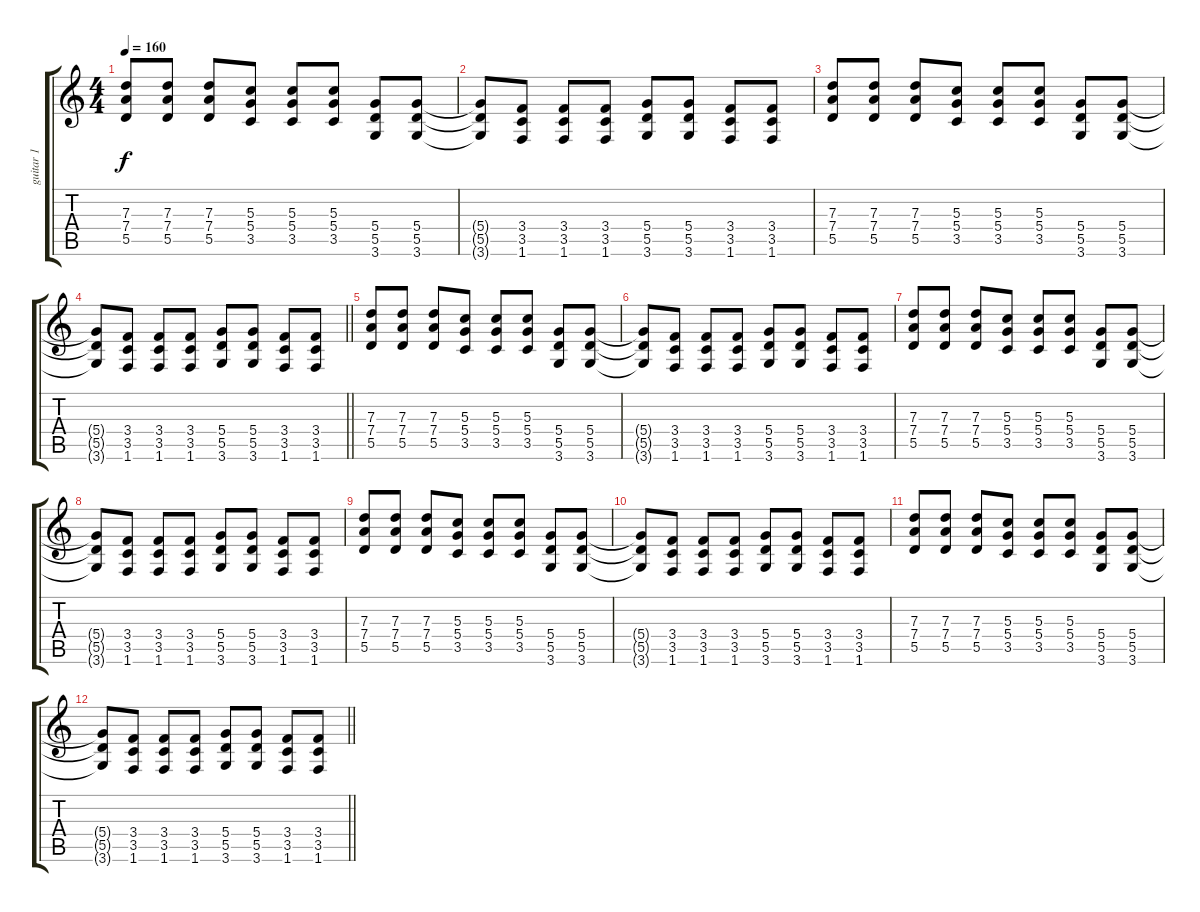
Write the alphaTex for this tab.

\track ("guitar 1" "guitar 1") {instrument distortionguitar}
\staff {score tabs}
\tuning (E4 B3 G3 D3 A2 E2) {hide}
\ts (4 4)
\tempo 160
\clef g2
\ks c
(7.3 7.4 5.5).8{dy f} (7.3 7.4 5.5).8 (7.3 7.4 5.5).8 (5.3 5.4 3.5).8 (5.3 5.4 3.5).8 (5.3 5.4 3.5).8 (5.4 5.5 3.6).8 (5.4 5.5 3.6).8 |
(5.4{t} 5.5{t} 3.6{t}).8 (3.4 3.5 1.6).8 (3.4 3.5 1.6).8 (3.4 3.5 1.6).8 (5.4 5.5 3.6).8 (5.4 5.5 3.6).8 (3.4 3.5 1.6).8 (3.4 3.5 1.6).8 |
(7.3 7.4 5.5).8 (7.3 7.4 5.5).8 (7.3 7.4 5.5).8 (5.3 5.4 3.5).8 (5.3 5.4 3.5).8 (5.3 5.4 3.5).8 (5.4 5.5 3.6).8 (5.4 5.5 3.6).8 |
\barLineRight lightlight
(5.4{t} 5.5{t} 3.6{t}).8 (3.4 3.5 1.6).8 (3.4 3.5 1.6).8 (3.4 3.5 1.6).8 (5.4 5.5 3.6).8 (5.4 5.5 3.6).8 (3.4 3.5 1.6).8 (3.4 3.5 1.6).8 |
(7.3 7.4 5.5).8 (7.3 7.4 5.5).8 (7.3 7.4 5.5).8 (5.3 5.4 3.5).8 (5.3 5.4 3.5).8 (5.3 5.4 3.5).8 (5.4 5.5 3.6).8 (5.4 5.5 3.6).8 |
(5.4{t} 5.5{t} 3.6{t}).8 (3.4 3.5 1.6).8 (3.4 3.5 1.6).8 (3.4 3.5 1.6).8 (5.4 5.5 3.6).8 (5.4 5.5 3.6).8 (3.4 3.5 1.6).8 (3.4 3.5 1.6).8 |
(7.3 7.4 5.5).8 (7.3 7.4 5.5).8 (7.3 7.4 5.5).8 (5.3 5.4 3.5).8 (5.3 5.4 3.5).8 (5.3 5.4 3.5).8 (5.4 5.5 3.6).8 (5.4 5.5 3.6).8 |
(5.4{t} 5.5{t} 3.6{t}).8 (3.4 3.5 1.6).8 (3.4 3.5 1.6).8 (3.4 3.5 1.6).8 (5.4 5.5 3.6).8 (5.4 5.5 3.6).8 (3.4 3.5 1.6).8 (3.4 3.5 1.6).8 |
(7.3 7.4 5.5).8 (7.3 7.4 5.5).8 (7.3 7.4 5.5).8 (5.3 5.4 3.5).8 (5.3 5.4 3.5).8 (5.3 5.4 3.5).8 (5.4 5.5 3.6).8 (5.4 5.5 3.6).8 |
(5.4{t} 5.5{t} 3.6{t}).8 (3.4 3.5 1.6).8 (3.4 3.5 1.6).8 (3.4 3.5 1.6).8 (5.4 5.5 3.6).8 (5.4 5.5 3.6).8 (3.4 3.5 1.6).8 (3.4 3.5 1.6).8 |
(7.3 7.4 5.5).8 (7.3 7.4 5.5).8 (7.3 7.4 5.5).8 (5.3 5.4 3.5).8 (5.3 5.4 3.5).8 (5.3 5.4 3.5).8 (5.4 5.5 3.6).8 (5.4 5.5 3.6).8 |
\barLineRight lightlight
(5.4{t} 5.5{t} 3.6{t}).8 (3.4 3.5 1.6).8 (3.4 3.5 1.6).8 (3.4 3.5 1.6).8 (5.4 5.5 3.6).8 (5.4 5.5 3.6).8 (3.4 3.5 1.6).8 (3.4 3.5 1.6).8
